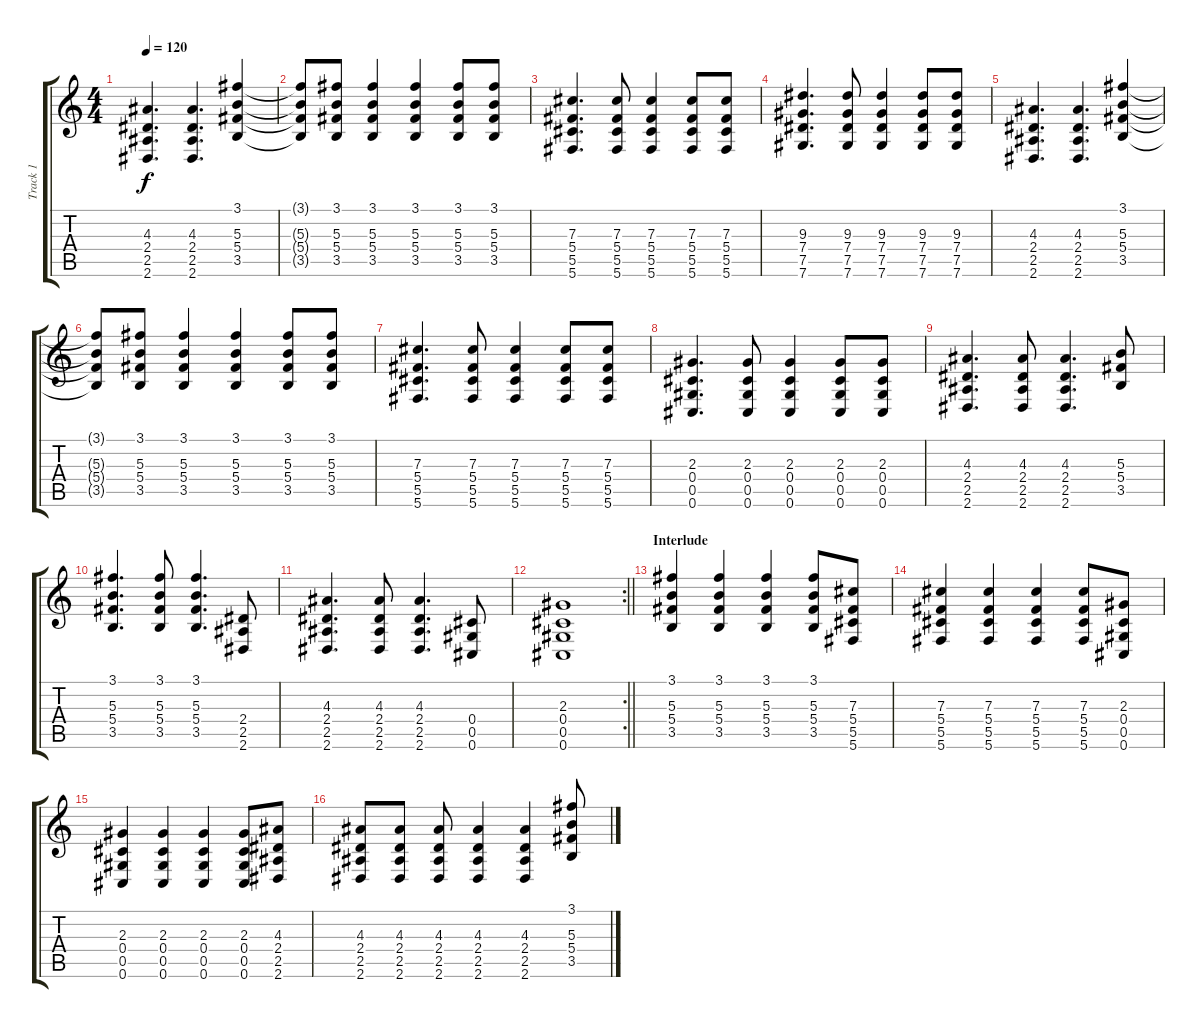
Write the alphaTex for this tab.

\track ("Track 1" "Track 1") {instrument acousticguitarsteel}
\staff {score tabs}
\tuning (Eb4 Bb3 Gb3 Db3 Ab2 Db2) {hide}
\ts (4 4)
\tempo 120
\clef g2
\ks c
(4.3 2.4 2.5 2.6).4{d dy f} (4.3 2.4 2.5 2.6).4{d} (3.1 5.3 5.4 3.5).4 |
(3.1{t} 5.3{t} 5.4{t} 3.5{t}).8 (3.1 5.3 5.4 3.5).8 (3.1 5.3 5.4 3.5).4 (3.1 5.3 5.4 3.5).4 (3.1 5.3 5.4 3.5).8 (3.1 5.3 5.4 3.5).8 |
(7.3 5.4 5.5 5.6).4{d} (7.3 5.4 5.5 5.6).8 (7.3 5.4 5.5 5.6).4 (7.3 5.4 5.5 5.6).8 (7.3 5.4 5.5 5.6).8 |
(9.3 7.4 7.5 7.6).4{d} (9.3 7.4 7.5 7.6).8 (9.3 7.4 7.5 7.6).4 (9.3 7.4 7.5 7.6).8 (9.3 7.4 7.5 7.6).8 |
(4.3 2.4 2.5 2.6).4{d} (4.3 2.4 2.5 2.6).4{d} (3.1 5.3 5.4 3.5).4 |
(3.1{t} 5.3{t} 5.4{t} 3.5{t}).8 (3.1 5.3 5.4 3.5).8 (3.1 5.3 5.4 3.5).4 (3.1 5.3 5.4 3.5).4 (3.1 5.3 5.4 3.5).8 (3.1 5.3 5.4 3.5).8 |
(7.3 5.4 5.5 5.6).4{d} (7.3 5.4 5.5 5.6).8 (7.3 5.4 5.5 5.6).4 (7.3 5.4 5.5 5.6).8 (7.3 5.4 5.5 5.6).8 |
(2.3 0.4 0.5 0.6).4{d} (2.3 0.4 0.5 0.6).8 (2.3 0.4 0.5 0.6).4 (2.3 0.4 0.5 0.6).8 (2.3 0.4 0.5 0.6).8 |
(4.3 2.4 2.5 2.6).4{d} (4.3 2.4 2.5 2.6).8 (4.3 2.4 2.5 2.6).4{d} (5.3 5.4 3.5).8 |
(3.1 5.3 5.4 3.5).4{d} (3.1 5.3 5.4 3.5).8 (3.1 5.3 5.4 3.5).4{d} (2.4 2.5 2.6).8 |
(4.3 2.4 2.5 2.6).4{d} (4.3 2.4 2.5 2.6).8 (4.3 2.4 2.5 2.6).4{d} (0.4 0.5 0.6).8 |
\rc 2
\barLineRight lightlight
(2.3 0.4 0.5 0.6).1 |
\section ("" "Interlude")
(3.1 5.3 5.4 3.5).4 (3.1 5.3 5.4 3.5).4 (3.1 5.3 5.4 3.5).4 (3.1 5.3 5.4 3.5).8 (7.3 5.4 5.5 5.6).8 |
(7.3 5.4 5.5 5.6).4 (7.3 5.4 5.5 5.6).4 (7.3 5.4 5.5 5.6).4 (7.3 5.4 5.5 5.6).8 (2.3 0.4 0.5 0.6).8 |
(2.3 0.4 0.5 0.6).4 (2.3 0.4 0.5 0.6).4 (2.3 0.4 0.5 0.6).4 (2.3 0.4 0.5 0.6).8 (4.3 2.4 2.5 2.6).8 |
(4.3 2.4 2.5 2.6).8 (4.3 2.4 2.5 2.6).8 (4.3 2.4 2.5 2.6).8 (4.3 2.4 2.5 2.6).4 (4.3 2.4 2.5 2.6).4 (3.1 5.3 5.4 3.5).8
